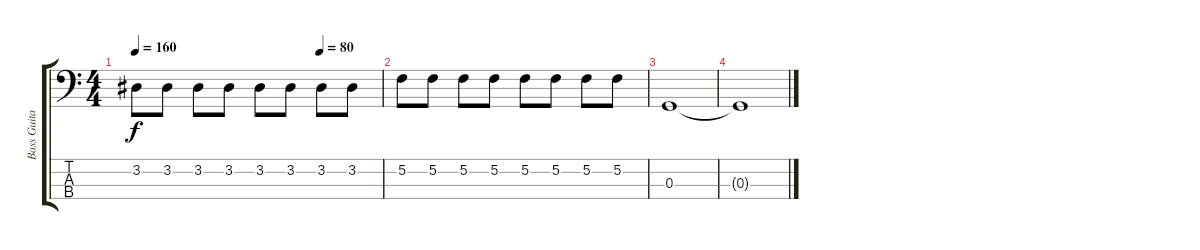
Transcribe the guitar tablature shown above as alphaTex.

\track ("Bass Guitar" "Bass Guita") {instrument electricbasspick}
\staff {score tabs}
\tuning (F2 C2 G1 D1) {hide}
\ts (4 4)
\tempo 160
\tempo (80 0.75)
\clef f4
\ks c
3.2.8{dy f} 3.2.8 3.2.8 3.2.8 3.2.8 3.2.8 3.2.8 3.2.8 |
5.2.8 5.2.8 5.2.8 5.2.8 5.2.8 5.2.8 5.2.8 5.2.8 |
0.3.1 |
0.3{t}.1
